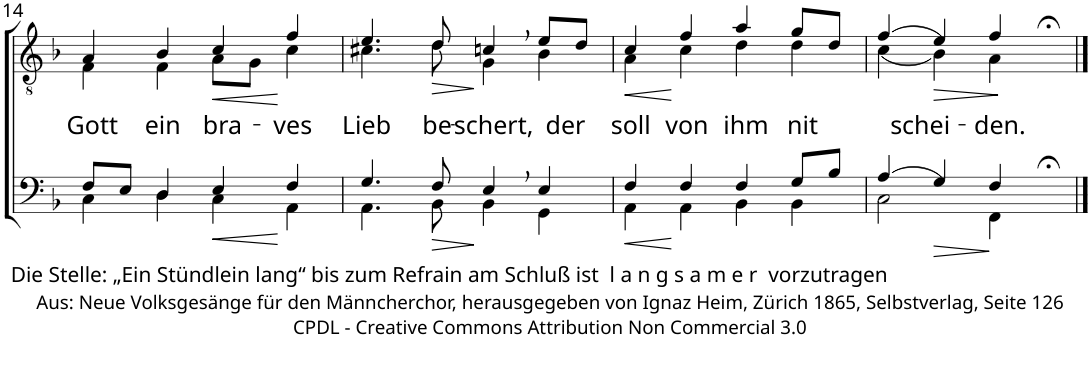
**kern	**dynam	**kern	**text	**dynam
*part2	*part2	*part1	*part1	*part1
*staff2	*staff2	*staff1	*staff1	*staff1
*I"Bass	*	*I"Tenor	*	*
!!LO:PB:g=z
*clefF4	*	*clefGv2	*	*
*k[b-]	*	*k[b-]	*	*
*M4/4	*	*M4/4	*	*
*met(c)	*	*met(c)	*	*
=14	=14	=14	=14	=14
*^	*	*	*	*
!LO:TX:b:t=Aus&colon; Neue Volksgesänge für den Männcherchor, herausgegeben von Ignaz Heim, Zürich 1865, Selbstverlag, Seite 126	!	!	!	!	!
!LO:TX:b:t=CPDL - Creative Commons Attribution Non Commercial 3.0	!	!	!	!	!
!LO:TX:b:t=Die Stelle&colon; „Ein Stündlein lang“ bis zum Refrain am Schluß ist  l a n g s a m e r  vorzutragen	!	!	!	!	!
!	!	!	!	!LO:LY:b	!
*	*	*	*^	*	*
8F/L	4C\	.	4A/	4F\	Gott	.
8E/J	.	.	.	.	.	.
!	!	!	!	!	!LO:LY:b	!
4D/	4D\	.	4B-/	4F\	ein	.
!	!	!LO:HP:b	!	!	!LO:LY:b	!LO:HP:b
4E/	4C\	<	4c/	8A\L	bra-	<
.	.	.	.	8G\J	.	.
!	!	!	!	!	!LO:LY:b	!
4F/	4AA\	[	4f/	4c\	-ves	[
=15	=15	=15	=15	=15	=15	=15
!	!	!	!	!	!LO:LY:b	!
4.G/	4.AA\	.	4.e/	4.c#X\	Lieb	.
!	!	!LO:HP:b	!	!	!LO:LY:b	!LO:HP:b
8F/	8BB-\	>	8d/	8d\	be-	>
!	!	!	!	!	!LO:LY:b	!
4E,/	4BB-\	]	4cn,/	4G\	-schert,	]
!	!	!	!	!	!LO:LY:b	!
4E/	4GG\	.	8e/L	4B-\	der	.
.	.	.	8d/J	.	.	.
=16	=16	=16	=16	=16	=16	=16
!	!	!LO:HP:b	!	!	!LO:LY:b	!LO:HP:b
4F/	4AA\	<	4c/	4A\	soll	<
!	!	!	!	!	!LO:LY:b	!
4F/	4AA\	[	4f/	4c\	von	[
!	!	!	!	!	!LO:LY:b	!
4F/	4BB-\	.	4a/	4d\	ihm	.
!	!	!	!	!	!LO:LY:b	!
8G/L	4BB-\	.	8g/L	4d\	nit	.
8B-/J	.	.	8d/J	.	.	.
=17	=17	=17	=17	=17	=17	=17
!	!	!	!	!	!LO:LY:b	!
(4A/	2C\	.	(4f/	(4c\	schei-	.
!	!	!LO:HP:b	!	!	!	!LO:HP:b
4G/)	.	>	4e/)	4B-\)	.	>
!	!	!	!	!	!LO:LY:b	!
4F/	4FF\	]	4f/	4A\	-den.	]
4r;<yy	4ryy	.	4r;<yy	4ryy	.	.
*v	*v	*	*	*	*	*
*	*	*v	*v	*	*
==	==	==	==	==
*-	*-	*-	*-	*-
